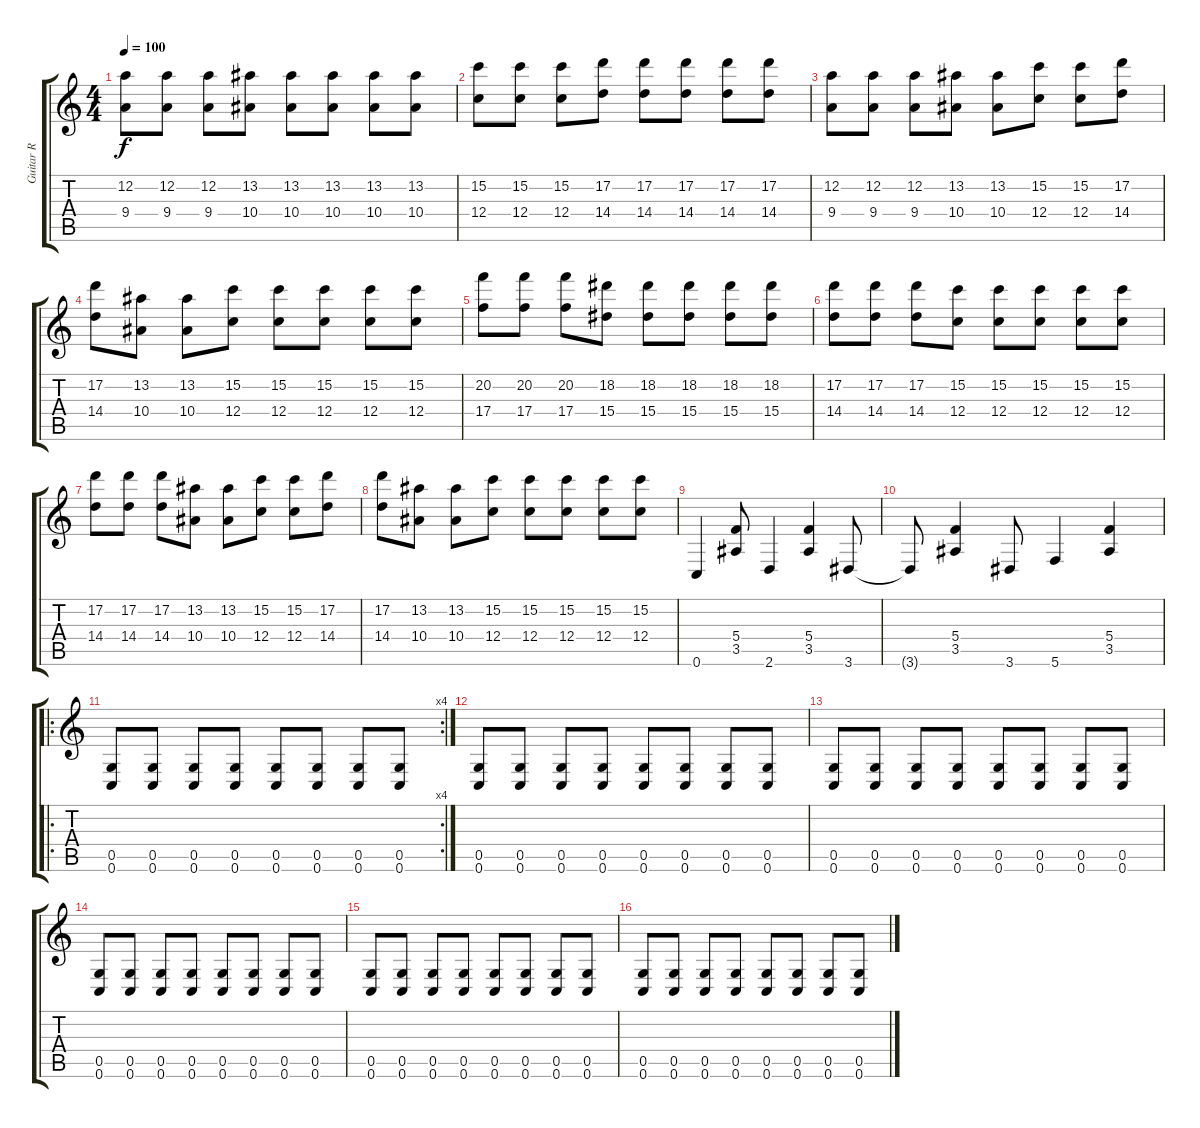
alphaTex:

\track ("Guitar R" "Guitar R") {instrument distortionguitar}
\staff {score tabs}
\tuning (D4 A3 F3 C3 G2 C2) {hide}
\ts (4 4)
\tempo 100
\clef g2
\ks c
(12.2 9.4).8{dy f} (12.2 9.4).8 (12.2 9.4).8 (13.2 10.4).8 (13.2 10.4).8 (13.2 10.4).8 (13.2 10.4).8 (13.2 10.4).8 |
(15.2 12.4).8 (15.2 12.4).8 (15.2 12.4).8 (17.2 14.4).8 (17.2 14.4).8 (17.2 14.4).8 (17.2 14.4).8 (17.2 14.4).8 |
(12.2 9.4).8 (12.2 9.4).8 (12.2 9.4).8 (13.2 10.4).8 (13.2 10.4).8 (15.2 12.4).8 (15.2 12.4).8 (17.2 14.4).8 |
(17.2 14.4).8 (13.2 10.4).8 (13.2 10.4).8 (15.2 12.4).8 (15.2 12.4).8 (15.2 12.4).8 (15.2 12.4).8 (15.2 12.4).8 |
(20.2 17.4).8 (20.2 17.4).8 (20.2 17.4).8 (18.2 15.4).8 (18.2 15.4).8 (18.2 15.4).8 (18.2 15.4).8 (18.2 15.4).8 |
(17.2 14.4).8 (17.2 14.4).8 (17.2 14.4).8 (15.2 12.4).8 (15.2 12.4).8 (15.2 12.4).8 (15.2 12.4).8 (15.2 12.4).8 |
(17.2 14.4).8 (17.2 14.4).8 (17.2 14.4).8 (13.2 10.4).8 (13.2 10.4).8 (15.2 12.4).8 (15.2 12.4).8 (17.2 14.4).8 |
(17.2 14.4).8 (13.2 10.4).8 (13.2 10.4).8 (15.2 12.4).8 (15.2 12.4).8 (15.2 12.4).8 (15.2 12.4).8 (15.2 12.4).8 |
0.6.4 (5.4 3.5).8 2.6.4 (5.4 3.5).4 3.6.8 |
3.6{t}.8 (5.4 3.5).4 3.6.8 5.6.4 (5.4 3.5).4 |
\ro
\rc 4
(0.5 0.6).8{balance 8} (0.5 0.6).8 (0.5 0.6).8 (0.5 0.6).8 (0.5 0.6).8 (0.5 0.6).8 (0.5 0.6).8 (0.5 0.6).8 |
(0.5 0.6).8 (0.5 0.6).8 (0.5 0.6).8 (0.5 0.6).8 (0.5 0.6).8 (0.5 0.6).8 (0.5 0.6).8 (0.5 0.6).8 |
(0.5 0.6).8 (0.5 0.6).8 (0.5 0.6).8 (0.5 0.6).8 (0.5 0.6).8 (0.5 0.6).8 (0.5 0.6).8 (0.5 0.6).8 |
(0.5 0.6).8 (0.5 0.6).8 (0.5 0.6).8 (0.5 0.6).8 (0.5 0.6).8 (0.5 0.6).8 (0.5 0.6).8 (0.5 0.6).8 |
(0.5 0.6).8 (0.5 0.6).8 (0.5 0.6).8 (0.5 0.6).8 (0.5 0.6).8 (0.5 0.6).8 (0.5 0.6).8 (0.5 0.6).8 |
(0.5 0.6).8 (0.5 0.6).8 (0.5 0.6).8 (0.5 0.6).8 (0.5 0.6).8 (0.5 0.6).8 (0.5 0.6).8 (0.5 0.6).8
